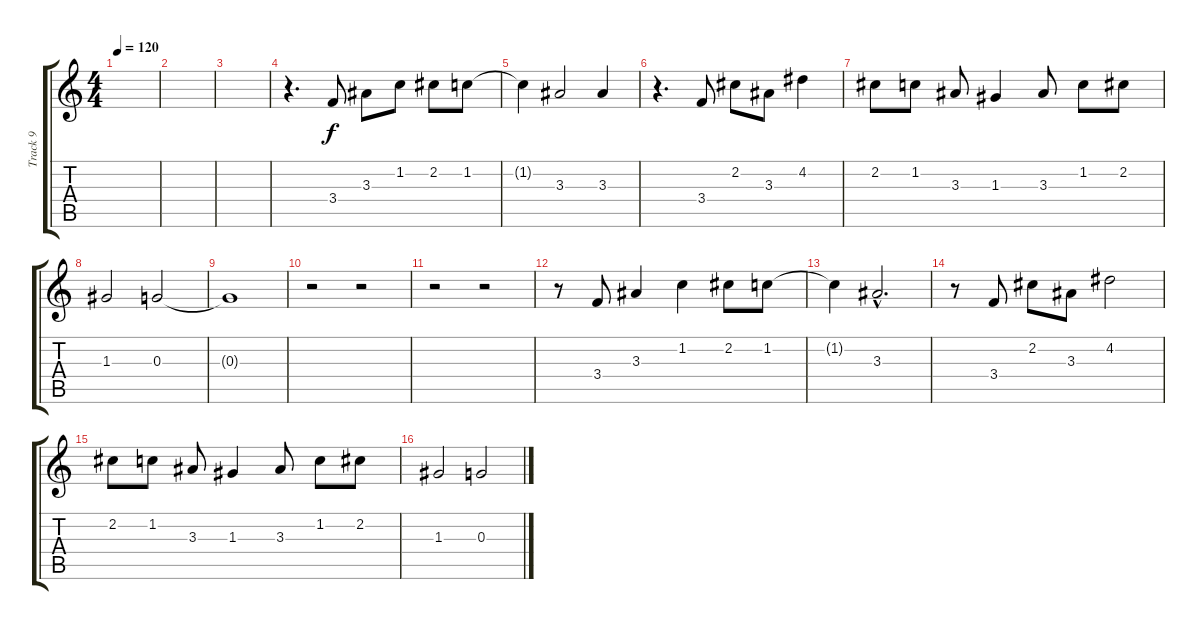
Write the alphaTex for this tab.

\track ("Track 9" "Track 9") {instrument acousticguitarnylon}
\staff {score tabs}
\tuning (E4 B3 G3 D3 A2 E2) {hide}
\ts (4 4)
\tempo 120
\clef g2
\ks c
|
|
|
r.4{d} 3.4.8 3.3.8 1.2.8 2.2.8 1.2.8 |
1.2{t}.4 3.3.2 3.3.4 |
r.4{d} 3.4.8 2.2.8 3.3.8 4.2.4 |
2.2.8 1.2.8 3.3.8 1.3.4 3.3.8 1.2.8 2.2.8 |
1.3.2 0.3.2 |
0.3{t}.1 |
r.2 r.2 |
r.2 r.2 |
r.8 3.4.8 3.3.4 1.2.4 2.2.8 1.2.8 |
1.2{t}.4 3.3{hac}.2{d} |
r.8 3.4.8 2.2.8 3.3.8 4.2.2 |
2.2.8 1.2.8 3.3.8 1.3.4 3.3.8 1.2.8 2.2.8 |
1.3.2 0.3.2
